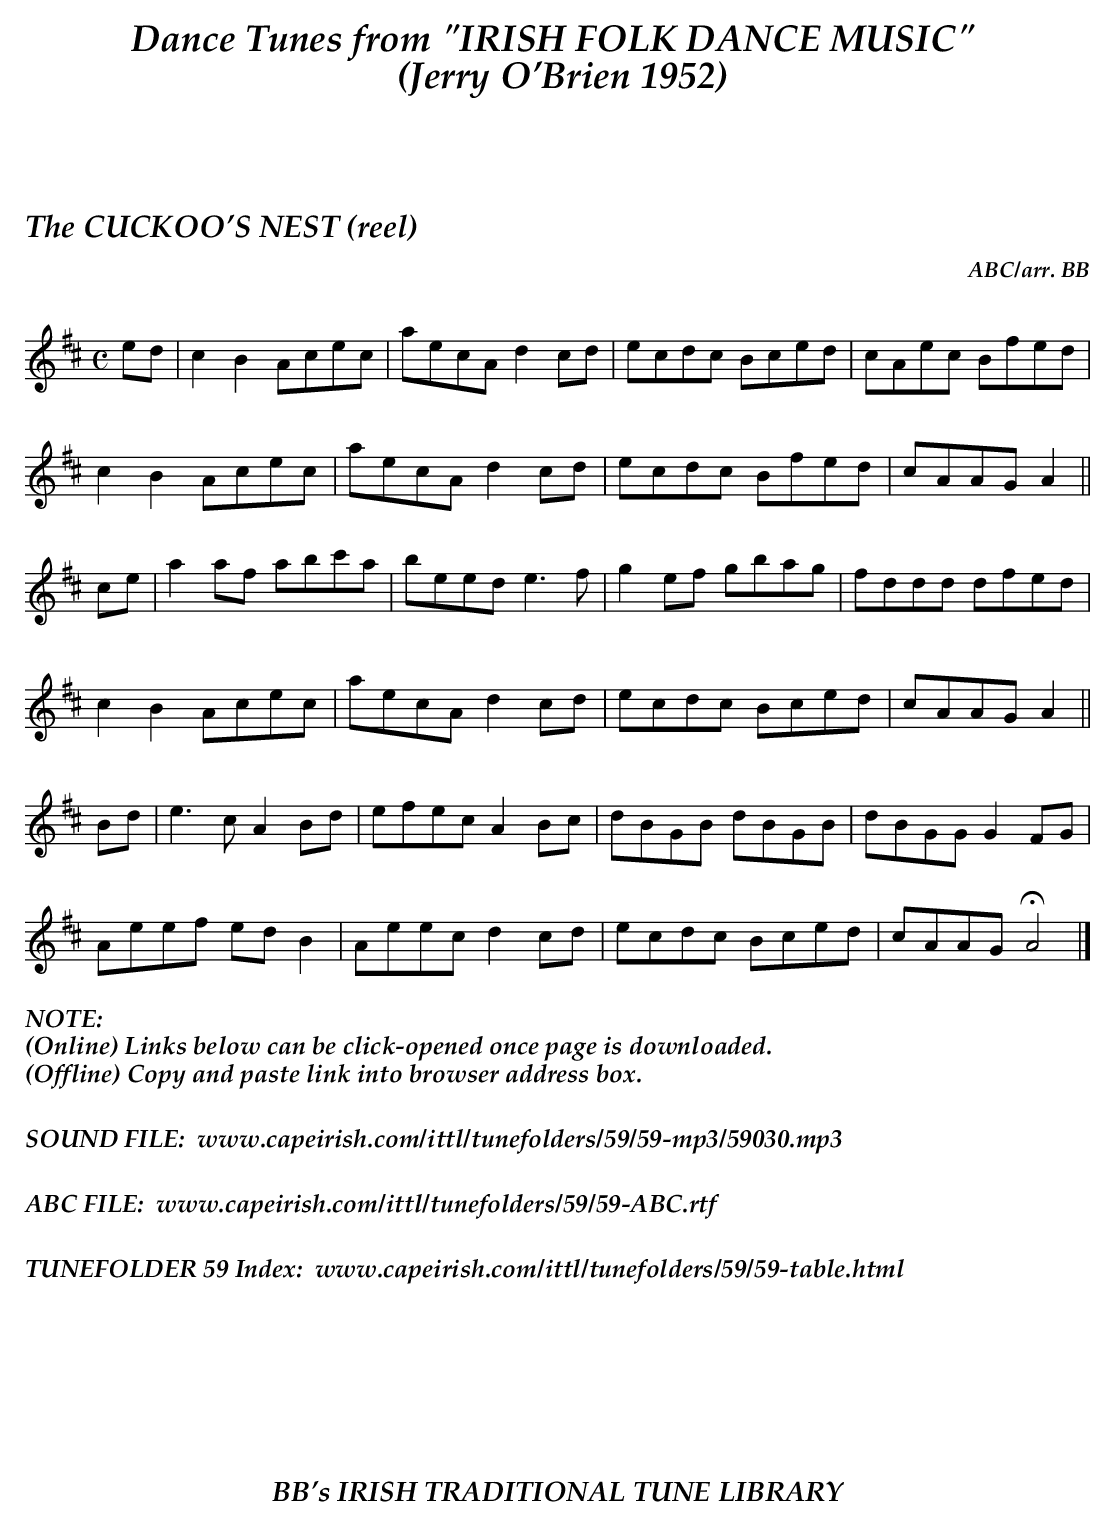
X:1
T:CUCKOO'S NEST (reel), The
C:ABC/arr. BB
M:C
K:Amix
ed|c2B2 Acec|aecA d2cd|ecdc Bced|cAec Bfed|
c2 B2 Acec|aecA d2cd|ecdc Bfed|cAAG A2||
ce|a2af abc'a|beed e3f|g2ef gbag|fddd dfed|
c2B2 Acec|aecA d2 cd|ecdc Bced|cAAG A2 ||
Bd|e3c A2 Bd|efec A2Bc|dBGB dBGB|dBGG G2FG|
Aeef ed B2|Aeec d2 cd|ecdc Bced|cAAG HA4 |]%%vskip .3in
%%textoption left
%%textfont "Palatino-BoldItalic" 16
%%begintext
%%NOTE:
(Online) Links below can be click-opened once page is downloaded.
(Offline) Copy and paste link into browser address box.
%%
%%
SOUND FILE:  www.capeirish.com/ittl/tunefolders/59/59-mp3/59030.mp3
%%
%%
ABC FILE:  www.capeirish.com/ittl/tunefolders/59/59-ABC.rtf
%%
%%
TUNEFOLDER 59 Index:  www.capeirish.com/ittl/tunefolders/59/59-table.html
